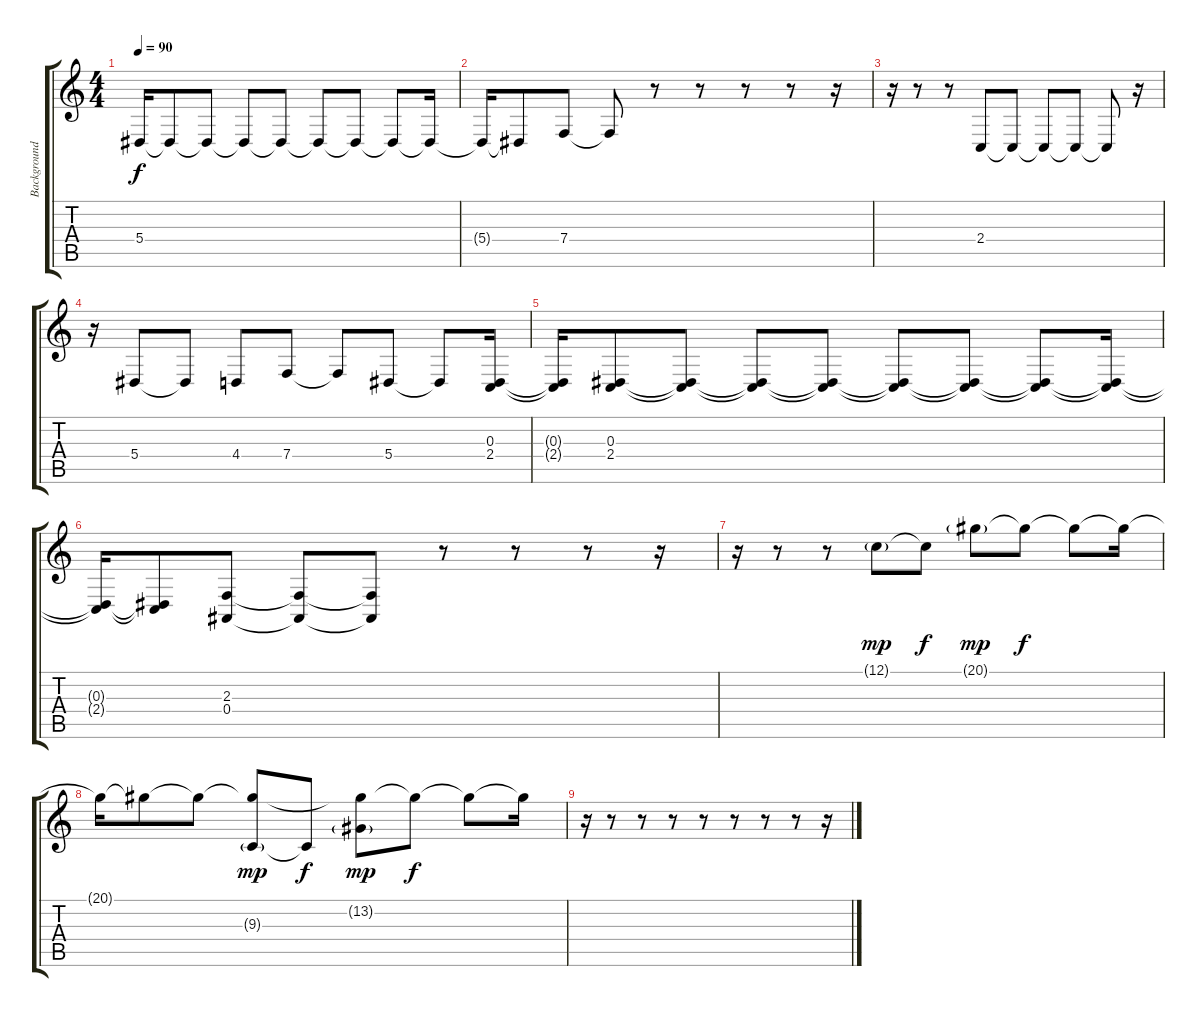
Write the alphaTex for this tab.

\track ("Background" "Background") {instrument synthstrings1}
\staff {score tabs}
\tuning (C4 G3 Eb3 Bb2 F2 C2) {hide}
\ts (4 4)
\tempo 90
\clef g2
\ks c
5.4{t}.16{dy f} 5.4{t}.8 5.4{t}.8 5.4{t}.8 5.4{t}.8 5.4{t}.8 5.4{t}.8 5.4{t}.8 5.4{t}.16 |
5.4{t}.16 5.4{t}.8 7.4.8 7.4{t}.8 r.8 r.8 r.8 r.8 r.16 |
r.16 r.8 r.8 2.4.8 2.4{t}.8 2.4{t}.8 2.4{t}.8 2.4{t}.8 r.16 |
r.16 5.4.8 5.4{t}.8 4.4.8 7.4.8 7.4{t}.8 5.4.8 5.4{t}.8 (0.3 2.4).16 |
(0.3{t} 2.4{t}).16 (0.3 2.4).8 (0.3{t} 2.4{t}).8 (0.3{t} 2.4{t}).8 (0.3{t} 2.4{t}).8 (0.3{t} 2.4{t}).8 (0.3{t} 2.4{t}).8 (0.3{t} 2.4{t}).8 (0.3{t} 2.4{t}).16 |
(0.3{t} 2.4{t}).16 (0.3{t} 2.4{t}).8 (2.3 0.4).8 (2.3{t} 0.4{t}).8 (2.3{t} 0.4{t}).8 r.8 r.8 r.8 r.16 |
r.16 r.8 r.8 12.1{g}.8{dy mp} 12.1{t}.8{dy f} 20.1{g}.8{dy mp} 20.1{t}.8{dy f} 20.1{t}.8 20.1{t}.16 |
20.1{t}.16 20.1{t}.8 20.1{t}.8 (20.1{t} 9.3{g}).8{dy mp} 9.3{t}.8{dy f} (20.1{t} 13.2{g}).8{dy mp} 20.1{t}.8{dy f} 20.1{t}.8 20.1{t}.16 |
r.16 r.8 r.8 r.8 r.8 r.8 r.8 r.8 r.16
